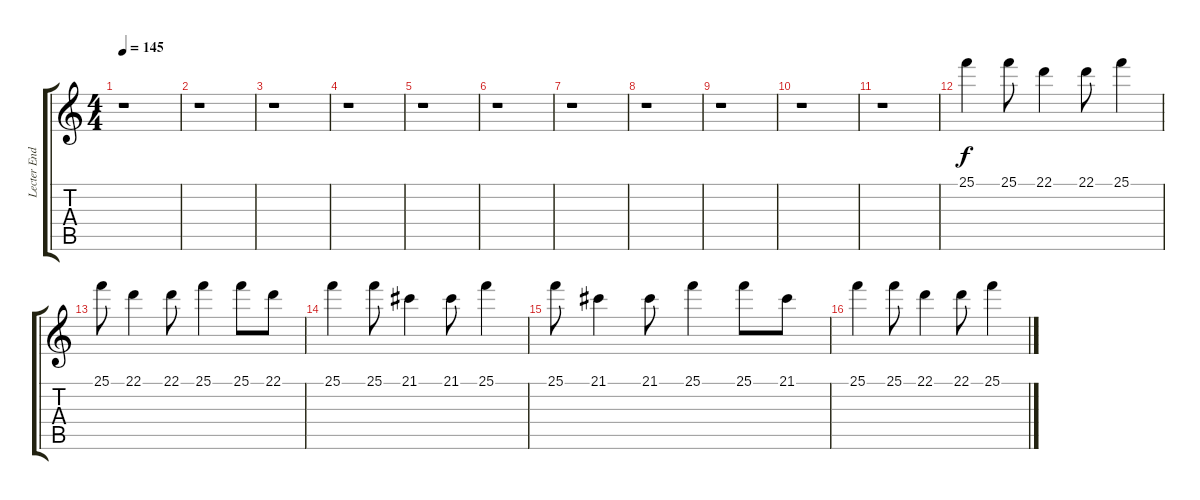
\track ("Lecter End" "Lecter End") {instrument stringensemble1}
\staff {score tabs}
\tuning (E4 B3 G3 D3 A2 E2) {hide}
\ts (4 4)
\tempo 145
\clef g2
\ks c
r.1{dy f} |
r.1 |
r.1 |
r.1 |
r.1 |
r.1 |
r.1 |
r.1 |
r.1 |
r.1 |
r.1 |
25.1.4{instrument stringensemble1} 25.1.8 22.1.4 22.1.8 25.1.4 |
25.1.8 22.1.4 22.1.8 25.1.4 25.1.8 22.1.8 |
25.1.4 25.1.8 21.1.4 21.1.8 25.1.4 |
25.1.8 21.1.4 21.1.8 25.1.4 25.1.8 21.1.8 |
25.1.4 25.1.8 22.1.4 22.1.8 25.1.4
